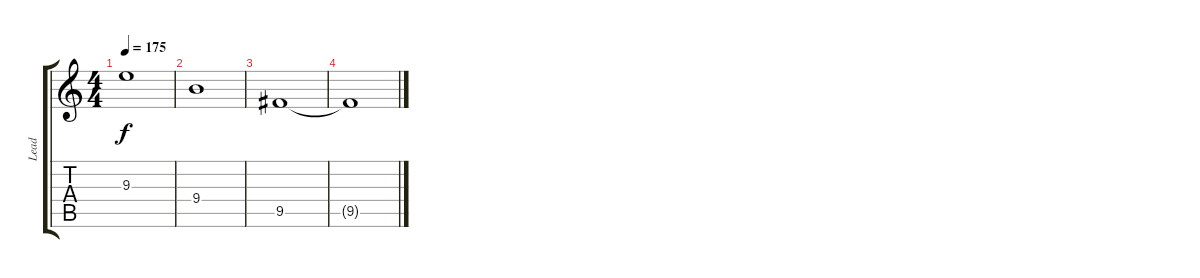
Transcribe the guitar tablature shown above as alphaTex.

\track ("Lead" "Lead") {instrument distortionguitar}
\staff {score tabs}
\tuning (E4 B3 G3 D3 A2 E2) {hide}
\ts (4 4)
\tempo 175
\clef g2
\ks c
9.3.1{dy f} |
9.4.1 |
9.5.1 |
9.5{t}.1
